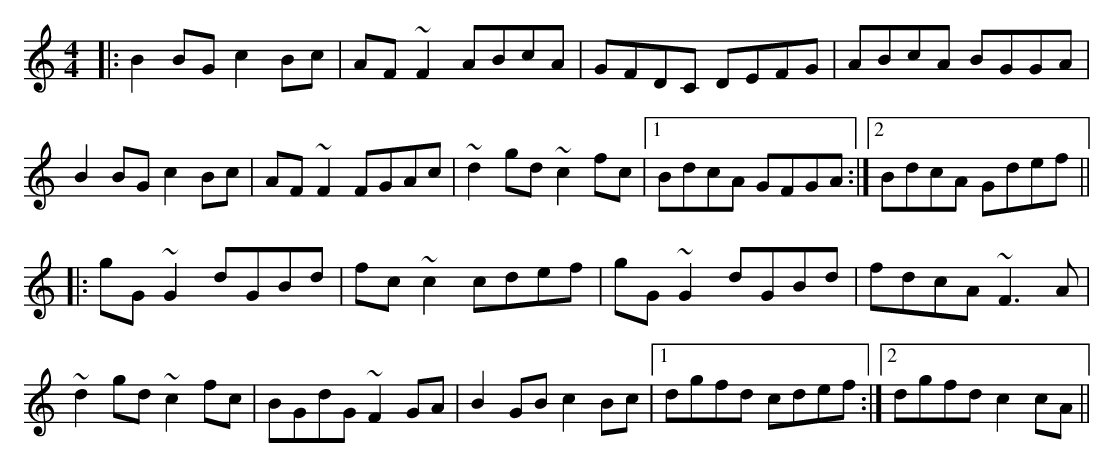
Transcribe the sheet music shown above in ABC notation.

X:1
M:4/4
K:Gmix
|:B2BG c2Bc|AF ~F2 ABcA|GFDC DEFG|ABcA BGGA|
B2BG c2Bc|AF ~F2 FGAc|~d2gd ~c2fc|1 BdcA GFGA:|2 BdcA Gdef||
|:gG~G2 dGBd|fc ~c2 cdef|gG~G2 dGBd|fdcA ~F3A|
~d2gd ~c2fc|BGdG ~F2GA|B2GB c2Bc|1 dgfd cdef:|2 dgfd c2cA||
